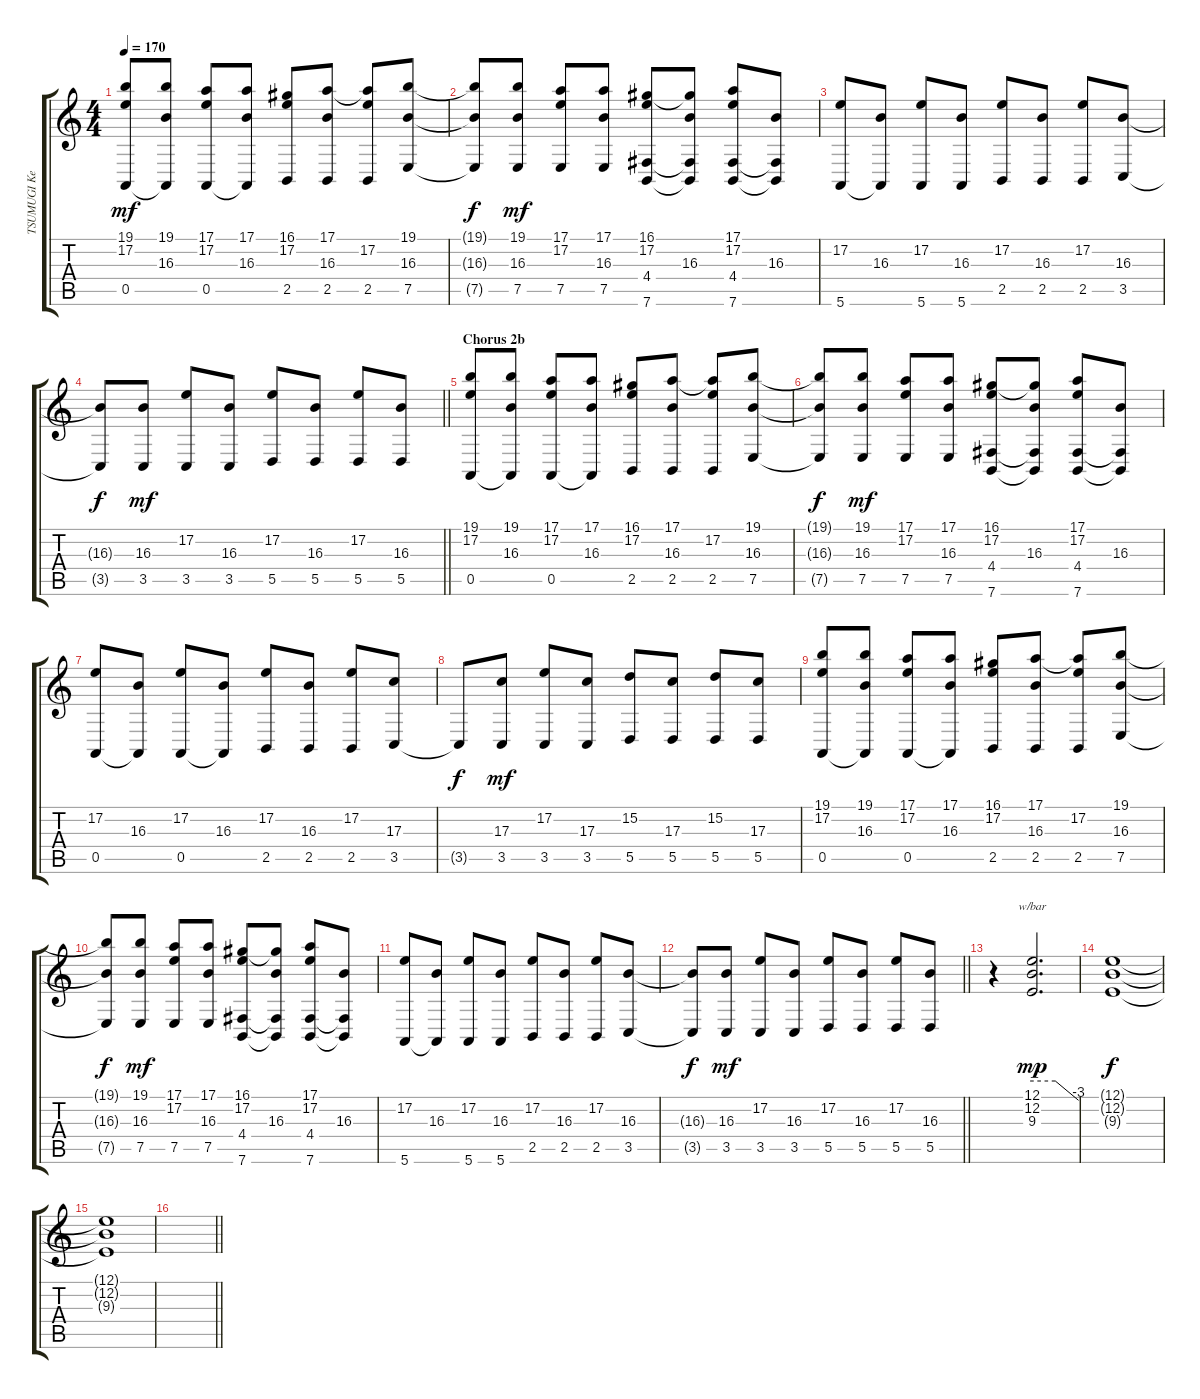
\track ("TSUMUGI Keyboard" "TSUMUGI Ke") {instrument lead2sawtooth}
\staff {score tabs}
\tuning (E4 B3 G3 D3 A2 E2) {hide}
\ts (4 4)
\tempo 170
\clef g2
\ks c
(19.1 17.2 0.5).8{dy mf} (19.1 16.3 0.5{t}).8 (17.1 17.2 0.5).8 (17.1 16.3 0.5{t}).8 (16.1 17.2 2.5).8 (17.1 16.3 2.5).8 (17.1{t} 17.2 2.5).8 (19.1 16.3 7.5).8 |
(19.1{t} 16.3{t} 7.5{t}).8{dy f} (19.1 16.3 7.5).8{dy mf} (17.1 17.2 7.5).8 (17.1 16.3 7.5).8 (16.1 17.2 4.4 7.6).8 (16.1{t} 16.3 4.4{t} 7.6{t}).8 (17.1 17.2 4.4 7.6).8 (16.3 4.4{t} 7.6{t}).8 |
(17.2 5.6).8 (16.3 5.6{t}).8 (17.2 5.6).8 (16.3 5.6).8 (17.2 2.5).8 (16.3 2.5).8 (17.2 2.5).8 (16.3 3.5).8 |
\barLineRight lightlight
(16.3{t} 3.5{t}).8{dy f} (16.3 3.5).8{dy mf} (17.2 3.5).8 (16.3 3.5).8 (17.2 5.5).8 (16.3 5.5).8 (17.2 5.5).8 (16.3 5.5).8 |
\section ("" "Chorus 2b")
(19.1 17.2 0.5).8 (19.1 16.3 0.5{t}).8 (17.1 17.2 0.5).8 (17.1 16.3 0.5{t}).8 (16.1 17.2 2.5).8 (17.1 16.3 2.5).8 (17.1{t} 17.2 2.5).8 (19.1 16.3 7.5).8 |
(19.1{t} 16.3{t} 7.5{t}).8{dy f} (19.1 16.3 7.5).8{dy mf} (17.1 17.2 7.5).8 (17.1 16.3 7.5).8 (16.1 17.2 4.4 7.6).8 (16.1{t} 16.3 4.4{t} 7.6{t}).8 (17.1 17.2 4.4 7.6).8 (16.3 4.4{t} 7.6{t}).8 |
(17.2 0.5).8 (16.3 0.5{t}).8 (17.2 0.5).8 (16.3 0.5{t}).8 (17.2 2.5).8 (16.3 2.5).8 (17.2 2.5).8 (17.3 3.5).8 |
3.5{t}.8{dy f} (17.3 3.5).8{dy mf} (17.2 3.5).8 (17.3 3.5).8 (15.2 5.5).8 (17.3 5.5).8 (15.2 5.5).8 (17.3 5.5).8 |
(19.1 17.2 0.5).8 (19.1 16.3 0.5{t}).8 (17.1 17.2 0.5).8 (17.1 16.3 0.5{t}).8 (16.1 17.2 2.5).8 (17.1 16.3 2.5).8 (17.1{t} 17.2 2.5).8 (19.1 16.3 7.5).8 |
(19.1{t} 16.3{t} 7.5{t}).8{dy f} (19.1 16.3 7.5).8{dy mf} (17.1 17.2 7.5).8 (17.1 16.3 7.5).8 (16.1 17.2 4.4 7.6).8 (16.1{t} 16.3 4.4{t} 7.6{t}).8 (17.1 17.2 4.4 7.6).8 (16.3 4.4{t} 7.6{t}).8 |
(17.2 5.6).8 (16.3 5.6{t}).8 (17.2 5.6).8 (16.3 5.6).8 (17.2 2.5).8 (16.3 2.5).8 (17.2 2.5).8 (16.3 3.5).8 |
\barLineRight lightlight
(16.3{t} 3.5{t}).8{dy f} (16.3 3.5).8{dy mf} (17.2 3.5).8 (16.3 3.5).8 (17.2 5.5).8 (16.3 5.5).8 (17.2 5.5).8 (16.3 5.5).8 |
r.4 (12.1 12.2 9.3).2{d tbe (custom default 0 0 30 0 60 -12) dy mp volume 0} |
(12.1{t} 12.2{t} 9.3{t}).1{dy f} |
(12.1{t} 12.2{t} 9.3{t}).1 |
\barLineRight lightlight
